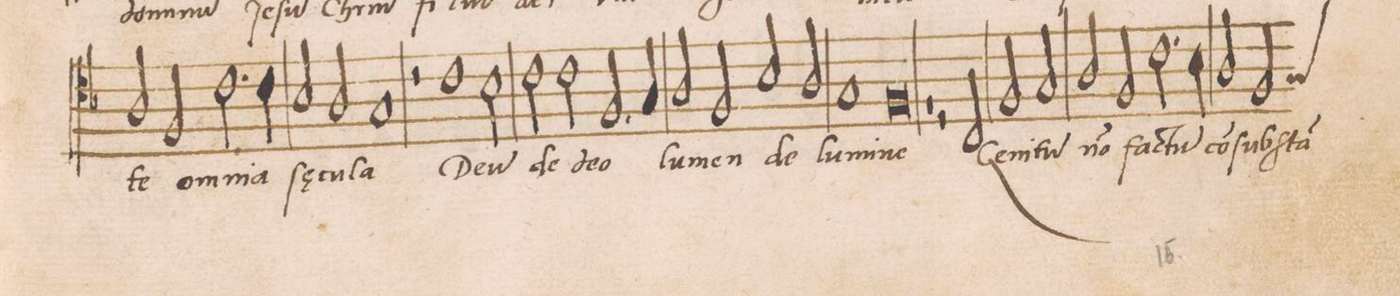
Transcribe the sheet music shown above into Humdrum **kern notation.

**kern	**text
*I"BASSVS	*
*clefC4	*
*k[b-]	*
*met(C|)	*
*M2/1	*
2A/	-te
2F/	om-
2.c\	-ni-
4c\	-a
=23-	=23-
2B-/	ſe-
2A/	-cu-
1G	-la
=24	=24
2r	.
1c	De-
2B-\	-u(m)
=25	=25
2c\	de
2c\	de-
2.F/	.
4G/	-o
=26	=26
2A/	lu-
2F/	-men
2B-/	de
2A/	lu-
=27	=27
1G	-mi-
0F	-ne
=28-	=28-
1r	.
=29-	=29-
2r	.
2C/	Ge-
2F/	-ni-
2G/	-tu(m)
=30-	=30-
2A/	no(n)
2F/	fac-
2.c\	-tu(m)
4B-\	co(n)-
=31	=31
2A/	-ſub-
2F/	-ſta(n)-
*custos:G	*
*-	*-
